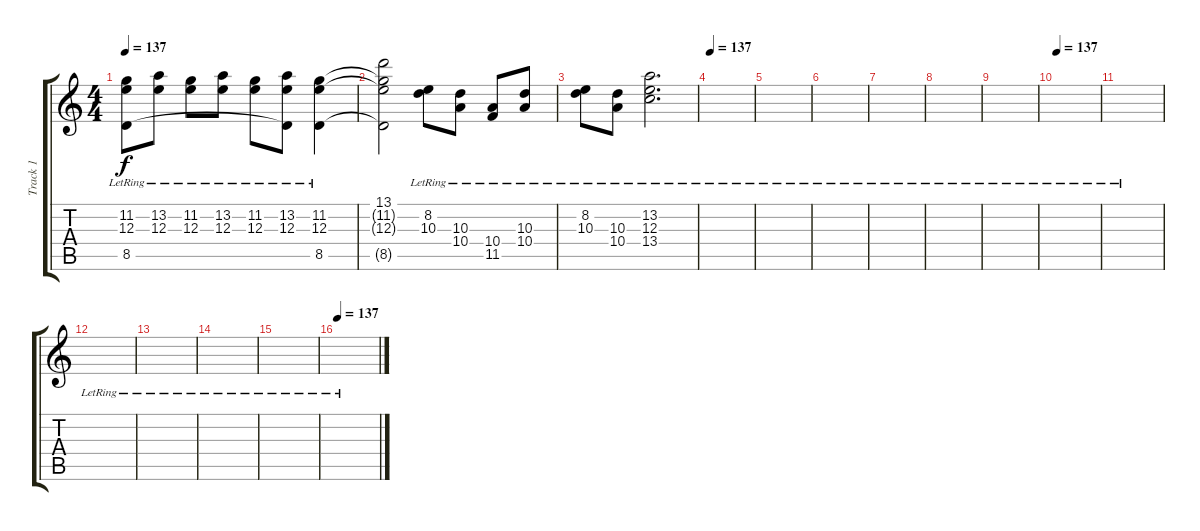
\track ("Track 1" "Track 1") {instrument electricguitarjazz}
\staff {score tabs}
\tuning (Db4 Ab3 E3 B2 Gb2 Db2) {hide}
\ts (4 4)
\tempo 137
\clef g2
\ks c
(11.2{lr} 12.3{lr} 8.5{lr}).8{dy f} (13.2{lr} 12.3{lr}).8 (11.2{lr} 12.3{lr}).8 (13.2{lr} 12.3{lr}).8 (11.2{lr} 12.3{lr}).8 (13.2{lr} 12.3{lr} 8.5{t}).8 (11.2{lr} 12.3{lr} 8.5{lr}).4 |
(13.1{t} 11.2{t} 12.3{t} 8.5{t}).2 (8.2{lr} 10.3{lr}).8 (10.3{lr} 10.4{lr}).8 (10.4{lr} 11.5{lr}).8 (10.3{lr} 10.4{lr}).8 |
(8.2{lr} 10.3{lr}).8 (10.3{lr} 10.4{lr}).8 (13.2{lr} 12.3{lr} 13.4{lr}).2{d} |
\tempo 137
|
|
|
|
|
|
\tempo 137
|
|
|
|
|
|
\tempo 137
